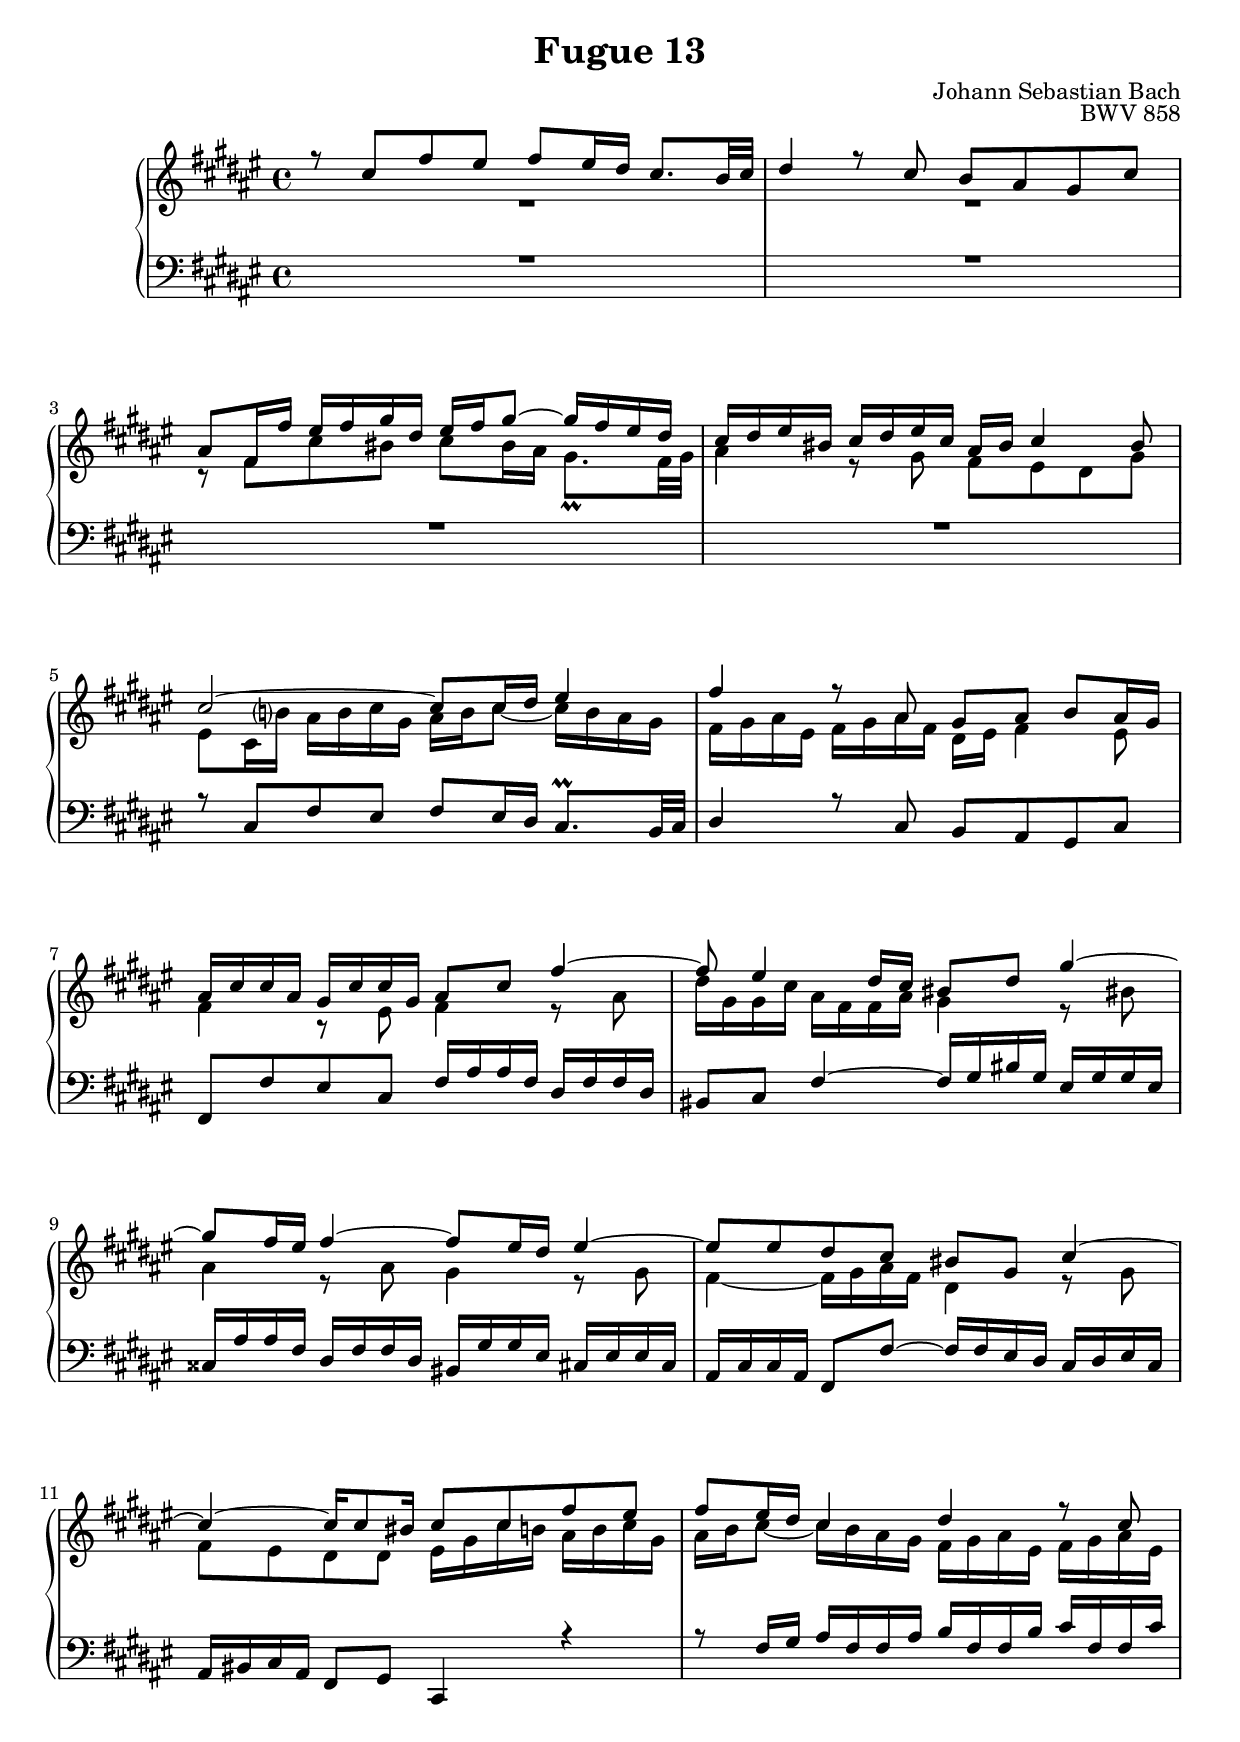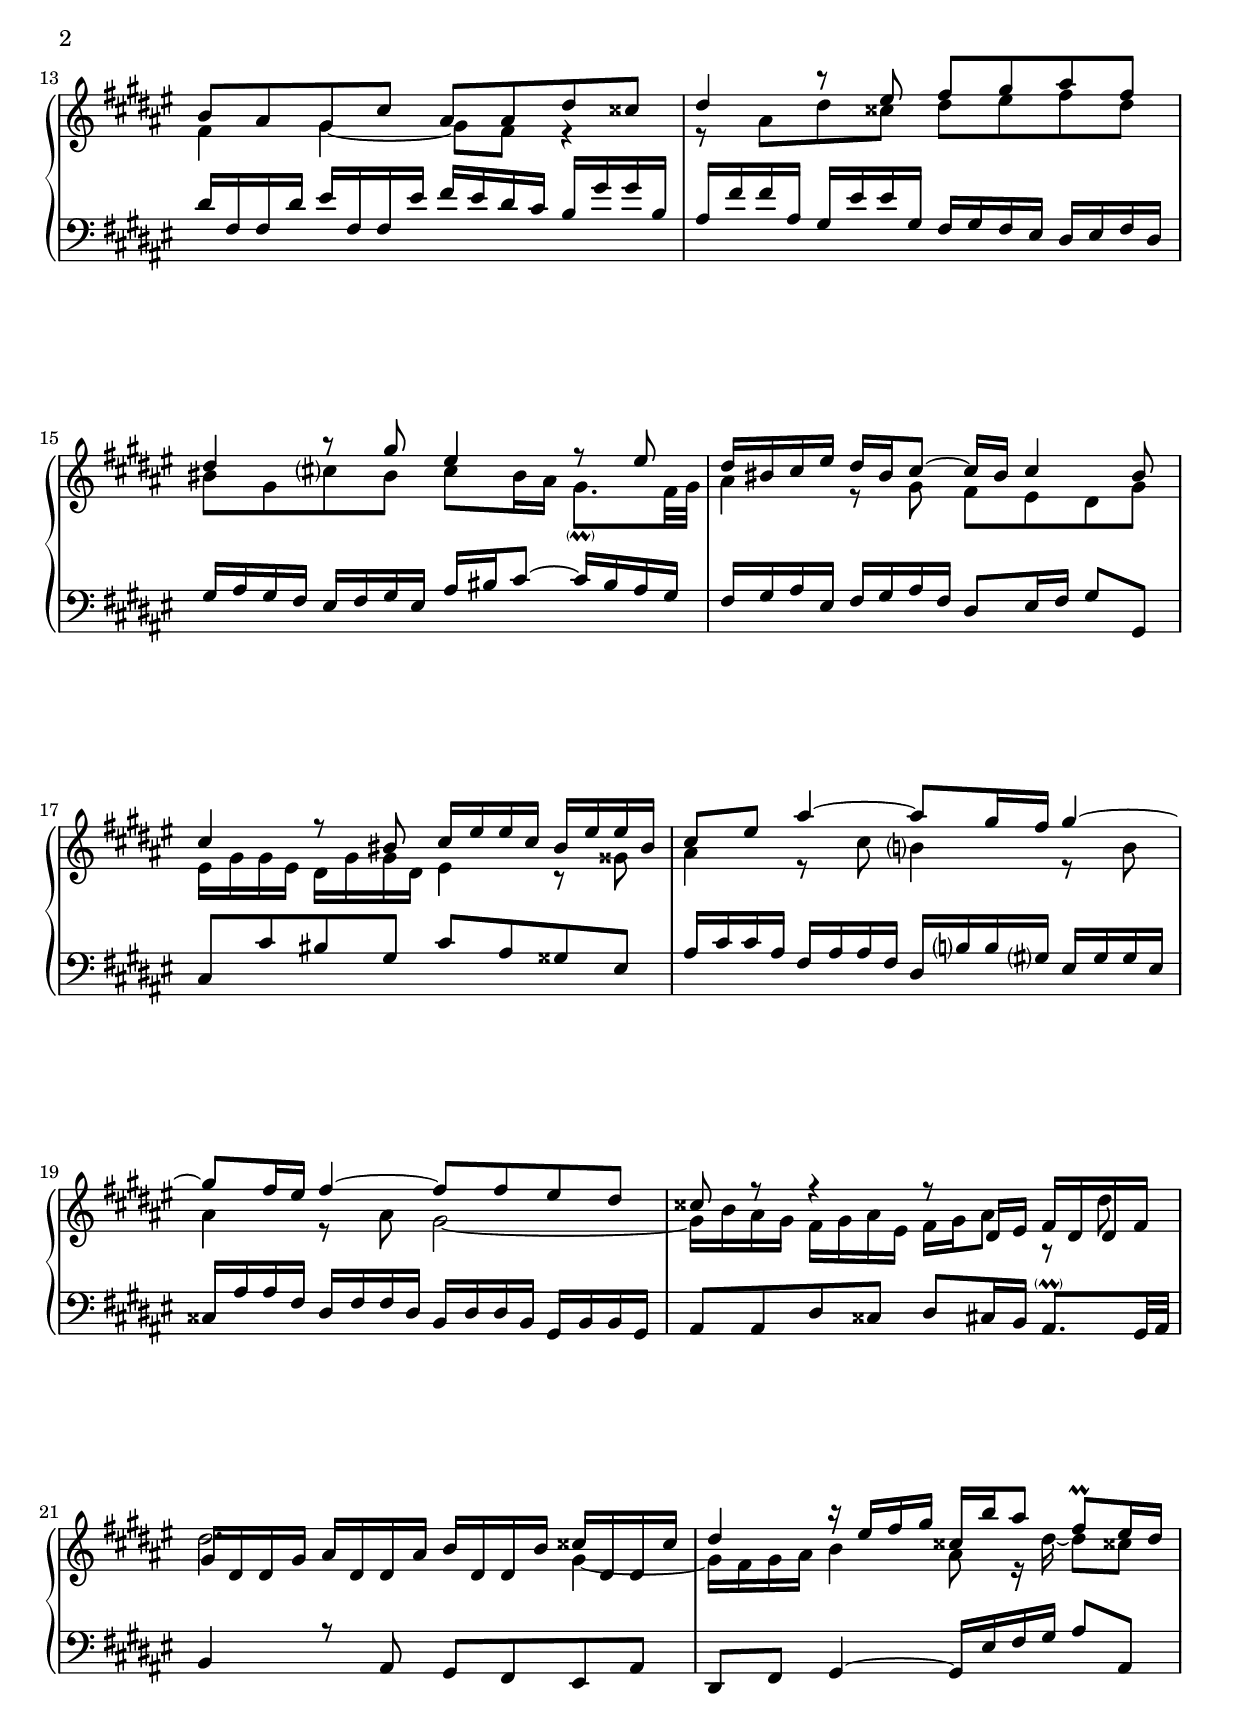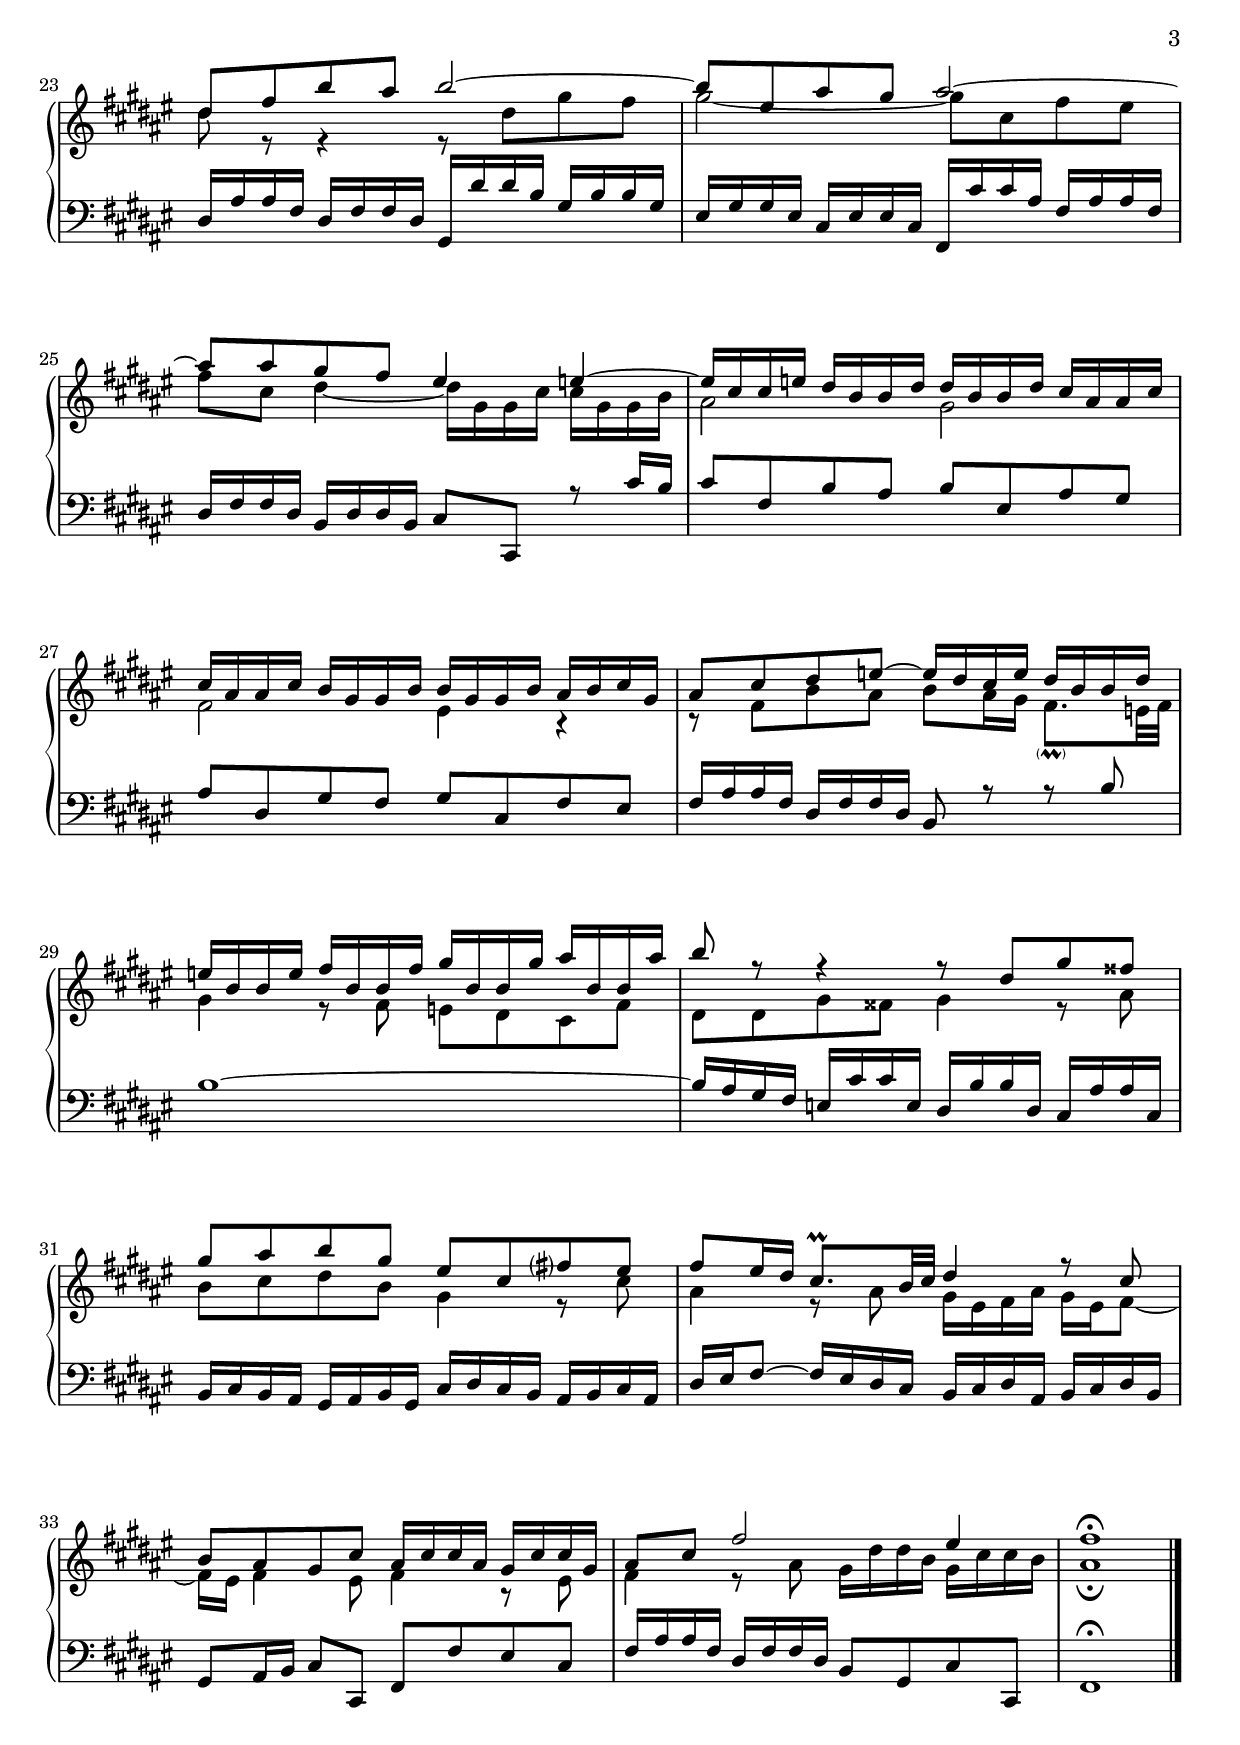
% This was adapted from an open score version, created by Kyle Rother, found at https://imslp.org/wiki/Special:ImagefromIndex/497249/torat
% Kyle's score came with the following header
%
%		This edition was prepared and typeset by Kyle Rother using the 1866 Breitkopf & Härtel Bach-Gesellschaft Ausgabe as primary source. 
%		Reference was made to both the Henle and Bärenreiter urtext editions, as well as the critical and scholarly commentary of Alfred Dürr, however the final expression is in all cases that of the composer or present editor.
%		This edition is in the public domain, and the editor does not claim any rights in the content.
%
% My amendments are minor, and consist of changing the header to match Mutopia style, adding a midi section, and converting from an open to a standard piano score
% This edition is in the public domain, and the editor does not claim any rights in the content.

\version "2.22.1"

\header {
  title = "Fugue 13"
  composer = "Johann Sebastian Bach"
  opus = "BWV 858"
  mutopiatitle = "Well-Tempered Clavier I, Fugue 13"
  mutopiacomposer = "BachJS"
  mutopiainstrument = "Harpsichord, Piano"
  date = "1722"
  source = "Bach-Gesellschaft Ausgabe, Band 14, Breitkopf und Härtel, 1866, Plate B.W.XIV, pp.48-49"
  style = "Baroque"
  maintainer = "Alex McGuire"
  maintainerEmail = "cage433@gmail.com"
  version = "2.22.1"
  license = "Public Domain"
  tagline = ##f
}


global = {
  \key fis \major
  \time 4/4
  \accidentalStyle modern-cautionary
}
\include "articulate.ly"

\paper {
   ragged-bottom = ##f
   ragged-last-bottom = ##f

}

soprano = \new Voice \relative c'' {
  \global
  \voiceOne
  
  r8 cis fis eis fis eis16 dis cis8. b32 cis | % m. 1
  dis4 r8 cis b ais gis cis | % m. 2
  ais8 fis16 fis' eis fis gis dis eis fis gis8~ gis16 fis eis dis | % m. 3
  cis16 dis eis bis cis dis eis cis ais bis cis4 bis8 | % m. 4
  cis2~ cis8 cis16 dis eis4 | % m. 5
  fis4 r8 ais,8 gis ais b ais16 gis | % m. 6
  ais16 cis cis ais gis cis cis gis ais8 cis fis4~ | % m. 7
  fis8 eis4 dis16 cis bis8 dis gis4~ | % m. 8
  gis8 fis 16 eis  fis4~ fis8 eis16 dis eis4~ | % m. 9
  eis8 eis dis cis bis gis cis4~ | % m. 10
  cis4~ cis16 cis8 bis16 cis8 cis fis eis | % m. 11
  fis8 eis16 dis cis4 dis r8 cis | % m. 12
  b8 ais gis cis ais ais dis cisis | % m. 13
  dis4 r8 eis fis gis ais fis | % m. 14
  dis4 r8 gis eis4 r8 eis | % m. 15
  dis16 bis cis eis dis bis cis8~ cis16 bis cis4 bis8 | % m. 16
  cis4 r8 bis cis16 eis eis cis bis eis eis bis | % m. 17
  cis8 eis ais4~ ais8 gis16 fis gis4~ | % m. 18
  gis8 fis16 eis fis4~ fis8 fis eis dis | % m. 19
  cisis8 r r4 r8 dis,16 eis fis dis dis fis | % m. 20
  gis16 dis dis gis ais dis, dis ais' b dis, dis b' cisis dis, dis cisis' | % m. 21
  dis4 r16 eis fis gis cisis, b' ais8 fis \prall eis16 dis | % m. 22
  dis8 fis b ais b2~ | % m. 23
  b8 eis, ais gis ais2~ | % m. 24
  ais8 ais gis fis eis4 e!~ | % m. 25
  e16 cis cis e! dis b b dis dis b b dis cis ais ais cis | % m. 26
  cis16 ais ais cis b gis gis b b gis gis b ais b cis gis | % m. 27
  ais8 cis dis e!~ e16 dis cis e dis b b dis | % m. 28
  e!16 b b e fis b, b fis' gis b, b gis' ais b, b ais' | % m. 29
  b8 r r4 r8 dis, gis fisis | % m. 30
  gis8 ais b gis eis cis fis eis | % m. 31
  fis8 eis16 dis cis8. \prall b32 cis dis4 r8 cis | % m. 32
  b8 ais gis cis ais16 cis cis ais gis cis cis gis | % m. 33
  ais8 cis fis2 eis4 | % m. 34
  fis1 \fermata \bar "|." | % m. 35
 
}

mezzo = \new Voice \relative c' {
  \global
  \voiceTwo
  
  R1 | % m. 1
  R1 | % m. 2
  r8 fis cis' bis cis bis16 ais gis8. \prall fis32 gis | % m. 3
  ais4 r8 gis fis eis dis gis | % m. 4
  eis8 cis16 b'! ais b cis gis ais b cis8~ cis16 b ais gis | % m. 5
  fis16 gis ais eis fis gis ais fis dis eis fis4 eis8 | % m. 6
  fis4 r8 eis fis4 r8 ais | % m. 7
  dis16 gis, gis cis ais fis fis ais gis4 r8 bis!8 | % m. 8
  ais4 r8 ais8 gis4 r8 gis | % m. 9
  fis4~ fis16 gis ais fis dis4 r8 gis | % m. 10
  fis8 eis dis dis eis16 gis cis b! ais b cis gis | % m. 11
  ais16 b cis8~ cis16 b ais gis fis gis ais eis fis gis ais eis | % m. 12
  fis4 gis~ gis8 fis r4 | % m. 13
  r8 ais dis cisis dis eis fis dis | % m. 14
  bis8 gis cis bis cis bis16 ais gis8. -\parenthesize \prall fis32 gis | % m. 15 
  ais4 r8 gis fis eis dis gis | % m. 16
  eis16 gis gis eis dis gis gis dis eis4 r8 gisis | % m. 17
  ais4 r8 cis b!4 r8 b | % m. 18
  ais4 r8 ais gis2~ | % m. 19
  gis16 b ais gis fis gis ais eis fis gis ais8 r dis | % m. 20
  dis2. gis,4~ | % m. 21
  gis16 fis gis ais b4 ais8 r16 dis~ dis8 cisis! | % m. 22
  dis8 r r4 r8 dis gis fis | % m. 23
  gis2~ gis8 cis, fis eis | % m. 24
  fis8 cis dis4~ dis16 gis, gis cis cis gis gis b | % m. 25
  ais2 gis | % m. 26
  fis2 eis4 r | % m. 27
  r8 fis b ais b ais16 gis fis8. -\parenthesize \prall e!32 fis | % m. 28
  gis4 r8 fis e! dis cis fis | % m. 29
  dis8 dis gis fisis gis4 r8 ais | % m. 30
  b8 cis dis b gis4 r8 cis | % m. 31
  ais4 r8 ais8 gis16 eis fis ais gis eis fis8~ | % m. 32
  fis16 eis fis4 eis8 fis4 r8 eis | % m. 33
  fis4 r8 ais gis16 dis' dis b gis cis cis b | % m. 34
  ais1 \fermata \bar "|." | % m. 35
  
}

bass = \new Voice \relative c {
  \global
  \voiceThree
  
  R1 | % m. 1
  R1 | % m. 2
  R1 | % m. 3
  R1 | % m. 4
  r8 cis fis eis fis eis16 dis cis8. \prall b32 cis | % m. 5
  dis4 r8 cis b ais gis cis | % m. 6
  fis,8 fis' eis cis fis16 ais ais fis dis fis fis dis | % m. 7
  bis8 cis fis4~ fis16 gis bis gis eis gis gis eis | % m. 8
  cisis16 ais' ais fis dis fis fis dis bis gis' gis eis cis! eis eis cis | % m. 9
  ais16 cis cis ais fis8 fis'~ fis16 fis eis dis cis dis eis cis | % m. 10
  ais16 bis cis ais fis8 gis cis,4 r | % m. 11
  r8 fis'16 gis ais fis fis ais b fis fis b cis fis, fis cis' | % m. 12
  dis16 fis, fis dis' eis fis, fis eis' fis eis dis cis b gis' gis b, | % m. 13
  ais16 fis' fis ais, gis eis' eis gis, fis gis fis eis dis eis fis dis | % m. 14
  gis16 ais gis fis eis fis gis eis ais bis cis8~ cis16 bis ais gis | % m. 15
  fis16 gis ais eis fis gis ais fis dis8 eis16 fis gis8 gis, | % m. 16
  cis8 cis' bis gis cis ais gisis eis | % m. 17
  ais16 cis cis ais fis ais ais fis dis b' b gis eis gis gis eis | % m. 18
  cisis16 ais' ais fis dis fis fis dis b dis dis b gis b b gis | % m. 19
  ais8 ais dis cisis dis cis!16 b ais8. -\parenthesize \prall gis32 ais | % m. 20
  b4 r8 ais gis fis eis ais | % m. 21
  dis, fis gis4~ gis16 eis' fis gis ais8 ais, | % m. 22
  dis16 ais' ais fis dis fis fis dis gis, dis'' dis b gis b b gis | % m. 23
  eis16 gis gis eis cis eis eis cis fis, cis'' cis ais fis ais ais fis | % m. 24
  dis16 fis fis dis b dis dis b cis8 cis, r cis''16 b | % m. 25
  cis8 fis, b ais b eis, ais gis | % m. 26
  ais8 dis, gis fis gis cis, fis eis | % m. 27
  fis16 ais ais fis dis fis fis dis b8 r r b' | % m. 28
  b1~ | % m. 29
  b16 ais gis fis e! cis' cis e, dis b' b dis, cis ais' ais cis, | % m. 30
  b16 cis b ais gis ais b gis cis dis cis b ais b cis ais | % m. 31
  dis16 eis fis8~ fis16 eis dis cis b cis dis ais b cis dis b | % m. 32
  gis8 ais16 b cis8 cis, fis fis' eis cis | % m. 33
  fis16 ais ais fis dis fis fis dis b8 gis cis cis, | % m. 34
  fis1 \fermata \bar "|." | % m. 35
   
}


%%%%%%%%%%%%%%%%%%%%%%%%%%%%%%%%%%%%%%%%
% MIDI
\score {
  \articulate
  \new PianoStaff <<
    \new Staff="up" \with {midiInstrument = #"harpsichord"}
    << \global \clef treble \soprano \mezzo    >>
    \new Staff="down" \with {midiInstrument = #"harpsichord"}
    << \global \clef bass   \bass    >>
  >>  
  \midi { \tempo 4=72 }
  
}


\score {
  \new PianoStaff 
  <<
    \new Staff = "up" 
      <<\soprano \mezzo>>
    
    \new Staff = "down" 
      { \clef bass \bass }
      
  >>
  
  \layout { }

}
